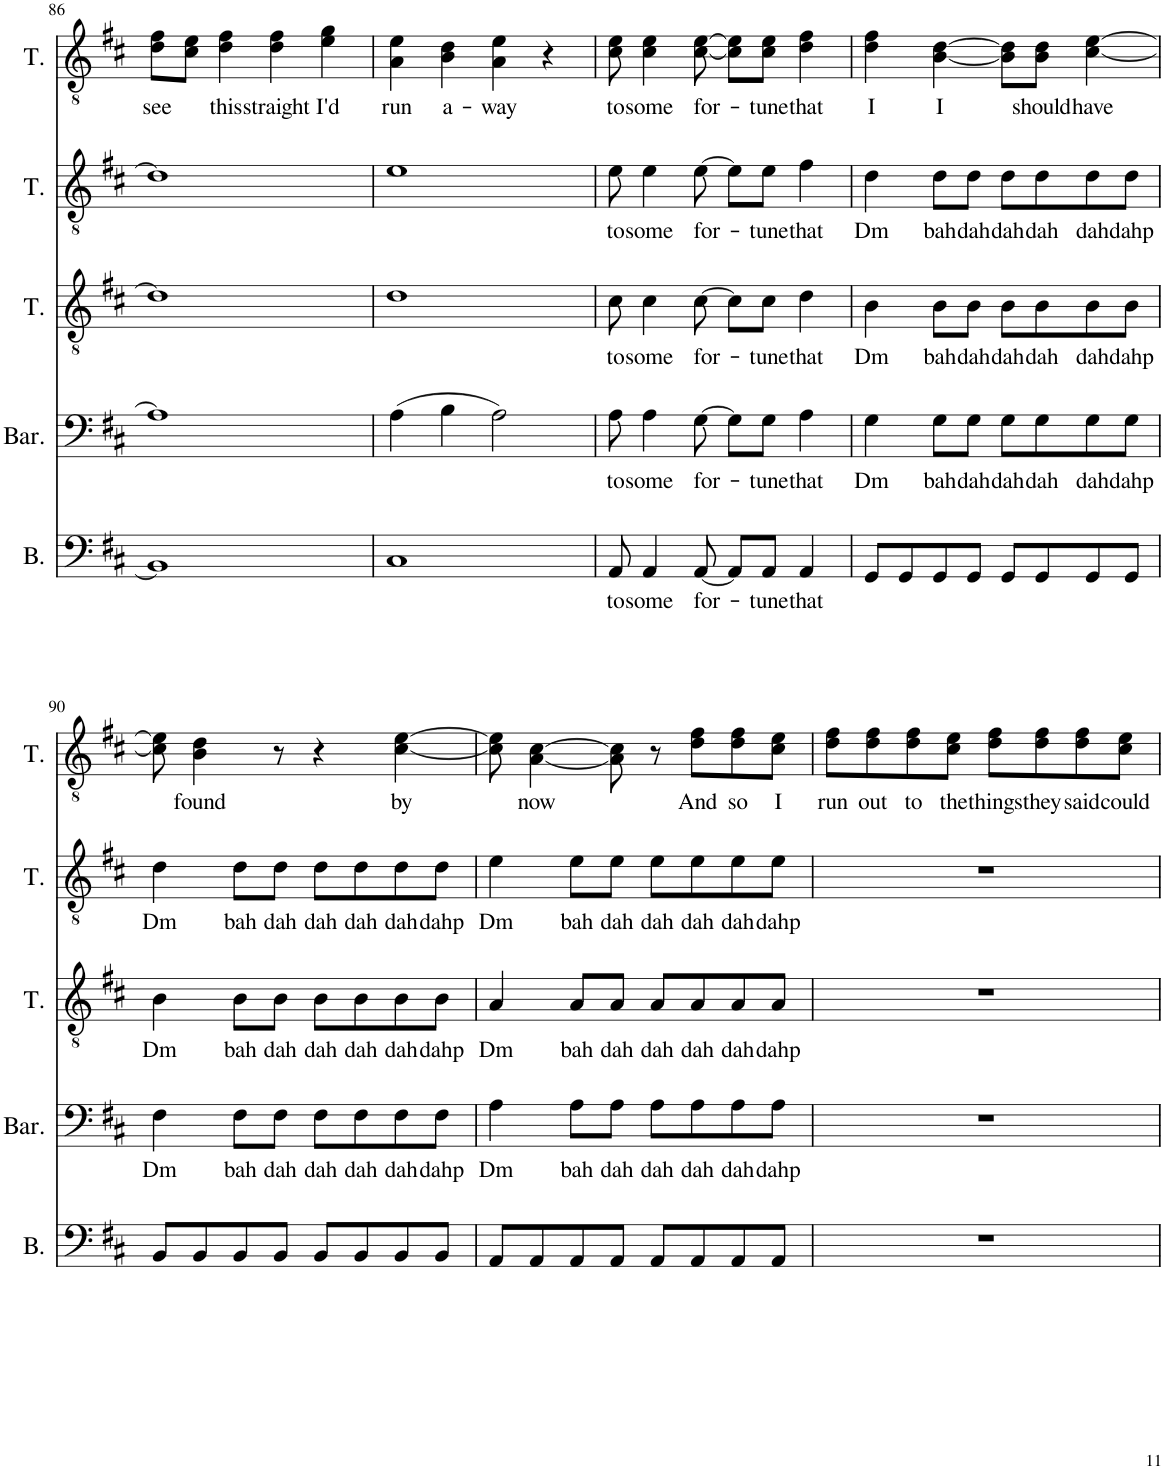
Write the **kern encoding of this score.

**kern	**text	**kern	**text	**kern	**text	**kern	**text	**kern	**text
*part5	*part5	*part4	*part4	*part3	*part3	*part2	*part2	*part1	*part1
*staff5	*staff5	*staff4	*staff4	*staff3	*staff3	*staff2	*staff2	*staff1	*staff1
*I"Bass	*	*I"Baritone	*	*I"Tenor	*	*I"Tenor	*	*I"Tenor	*
*I'B.	*	*I'Bar.	*	*I'T.	*	*I'T.	*	*I'T.	*
!!LO:PB:g=z
*clefF4	*	*clefF4	*	*clefGv2	*	*clefGv2	*	*clefGv2	*
*k[f#c#]	*	*k[f#c#]	*	*k[f#c#]	*	*k[f#c#]	*	*k[f#c#]	*
*M4/4	*	*M4/4	*	*M4/4	*	*M4/4	*	*M4/4	*
=86	=86	=86	=86	=86	=86	=86	=86	=86	=86
!	!	!	!	!	!	!	!	!	!LO:LY:b
1BB]	.	1A]	.	1d]	.	1d]	.	8d\ 8f#\L	see
.	.	.	.	.	.	.	.	8c#\ 8e\J	.
!	!	!	!	!	!	!	!	!	!LO:LY:b
.	.	.	.	.	.	.	.	4d\ 4f#\	this
!	!	!	!	!	!	!	!	!	!LO:LY:b
.	.	.	.	.	.	.	.	4d\ 4f#\	straight
!	!	!	!	!	!	!	!	!	!LO:LY:b
.	.	.	.	.	.	.	.	4e\ 4g\	I'd
=87	=87	=87	=87	=87	=87	=87	=87	=87	=87
!	!	!	!	!	!	!	!	!	!LO:LY:b
1C#	.	(4A\	.	1d	.	1e	.	4A\ 4e\	run
!	!	!	!	!	!	!	!	!	!LO:LY:b
.	.	4B\	.	.	.	.	.	4B\ 4d\	a-
!	!	!	!	!	!	!	!	!	!LO:LY:b
.	.	2A\)	.	.	.	.	.	4A\ 4e\	-way
.	.	.	.	.	.	.	.	4r	.
=88	=88	=88	=88	=88	=88	=88	=88	=88	=88
!	!LO:LY:b	!	!LO:LY:b	!	!LO:LY:b	!	!LO:LY:b	!	!LO:LY:b
8AA/	to	8A\	to	8c#\	to	8e\	to	8c#\ 8e\	to
!	!LO:LY:b	!	!LO:LY:b	!	!LO:LY:b	!	!LO:LY:b	!	!LO:LY:b
4AA/	some	4A\	some	4c#\	some	4e\	some	4c#\ 4e\	some
!	!LO:LY:b	!	!LO:LY:b	!	!LO:LY:b	!	!LO:LY:b	!	!LO:LY:b
[8AA/	for-	[8G\	for-	[8c#\	for-	[8e\	for-	[8c#\ [8e\	for-
8AA/L]	.	8G\L]	.	8c#\L]	.	8e\L]	.	8c#\] 8e\]L	.
!	!LO:LY:b	!	!LO:LY:b	!	!LO:LY:b	!	!LO:LY:b	!	!LO:LY:b
8AA/J	-tune	8G\J	-tune	8c#\J	-tune	8e\J	-tune	8c#\ 8e\J	-tune
!	!LO:LY:b	!	!LO:LY:b	!	!LO:LY:b	!	!LO:LY:b	!	!LO:LY:b
4AA/	that	4A\	that	4d\	that	4f#\	that	4d\ 4f#\	that
=89	=89	=89	=89	=89	=89	=89	=89	=89	=89
!	!	!	!LO:LY:b	!	!LO:LY:b	!	!LO:LY:b	!	!LO:LY:b
8GG/L	.	4G\	Dm	4B\	Dm	4d\	Dm	4d\ 4f#\	I
8GG/	.	.	.	.	.	.	.	.	.
!	!	!	!LO:LY:b	!	!LO:LY:b	!	!LO:LY:b	!	!LO:LY:b
8GG/	.	8G\L	bah	8B\L	bah	8d\L	bah	[4B\ [4d\	I
!	!	!	!LO:LY:b	!	!LO:LY:b	!	!LO:LY:b	!	!
8GG/J	.	8G\J	dah	8B\J	dah	8d\J	dah	.	.
!	!	!	!LO:LY:b	!	!LO:LY:b	!	!LO:LY:b	!	!
8GG/L	.	8G\L	dah	8B\L	dah	8d\L	dah	8B\] 8d\]L	.
!	!	!	!LO:LY:b	!	!LO:LY:b	!	!LO:LY:b	!	!LO:LY:b
8GG/	.	8G\	dah	8B\	dah	8d\	dah	8B\ 8d\J	should
!	!	!	!LO:LY:b	!	!LO:LY:b	!	!LO:LY:b	!	!LO:LY:b
8GG/	.	8G\	dah	8B\	dah	8d\	dah	[4c#\ [4e\	have
!	!	!	!LO:LY:b	!	!LO:LY:b	!	!LO:LY:b	!	!
8GG/J	.	8G\J	dahp	8B\J	dahp	8d\J	dahp	.	.
!!LO:LB:g=z
=90	=90	=90	=90	=90	=90	=90	=90	=90	=90
!	!	!	!LO:LY:b	!	!LO:LY:b	!	!LO:LY:b	!	!
8BB/L	.	4F#\	Dm	4B\	Dm	4d\	Dm	8c#\] 8e\]	.
!	!	!	!	!	!	!	!	!	!LO:LY:b
8BB/	.	.	.	.	.	.	.	4B\ 4d\	found
!	!	!	!LO:LY:b	!	!LO:LY:b	!	!LO:LY:b	!	!
8BB/	.	8F#\L	bah	8B\L	bah	8d\L	bah	.	.
!	!	!	!LO:LY:b	!	!LO:LY:b	!	!LO:LY:b	!	!
8BB/J	.	8F#\J	dah	8B\J	dah	8d\J	dah	8r	.
!	!	!	!LO:LY:b	!	!LO:LY:b	!	!LO:LY:b	!	!
8BB/L	.	8F#\L	dah	8B\L	dah	8d\L	dah	4r	.
!	!	!	!LO:LY:b	!	!LO:LY:b	!	!LO:LY:b	!	!
8BB/	.	8F#\	dah	8B\	dah	8d\	dah	.	.
!	!	!	!LO:LY:b	!	!LO:LY:b	!	!LO:LY:b	!	!LO:LY:b
8BB/	.	8F#\	dah	8B\	dah	8d\	dah	[4c#\ [4e\	by
!	!	!	!LO:LY:b	!	!LO:LY:b	!	!LO:LY:b	!	!
8BB/J	.	8F#\J	dahp	8B\J	dahp	8d\J	dahp	.	.
=91	=91	=91	=91	=91	=91	=91	=91	=91	=91
!	!	!	!LO:LY:b	!	!LO:LY:b	!	!LO:LY:b	!	!
8AA/L	.	4A\	Dm	4A/	Dm	4e\	Dm	8c#\] 8e\]	.
!	!	!	!	!	!	!	!	!	!LO:LY:b
8AA/	.	.	.	.	.	.	.	[4A\ [4c#\	now
!	!	!	!LO:LY:b	!	!LO:LY:b	!	!LO:LY:b	!	!
8AA/	.	8A\L	bah	8A/L	bah	8e\L	bah	.	.
!	!	!	!LO:LY:b	!	!LO:LY:b	!	!LO:LY:b	!	!
8AA/J	.	8A\J	dah	8A/J	dah	8e\J	dah	8A\] 8c#\]	.
!	!	!	!LO:LY:b	!	!LO:LY:b	!	!LO:LY:b	!	!
8AA/L	.	8A\L	dah	8A/L	dah	8e\L	dah	8r	.
!	!	!	!LO:LY:b	!	!LO:LY:b	!	!LO:LY:b	!	!LO:LY:b
8AA/	.	8A\	dah	8A/	dah	8e\	dah	8d\ 8f#\L	And
!	!	!	!LO:LY:b	!	!LO:LY:b	!	!LO:LY:b	!	!LO:LY:b
8AA/	.	8A\	dah	8A/	dah	8e\	dah	8d\ 8f#\	so
!	!	!	!LO:LY:b	!	!LO:LY:b	!	!LO:LY:b	!	!LO:LY:b
8AA/J	.	8A\J	dahp	8A/J	dahp	8e\J	dahp	8c#\ 8e\J	I
=92	=92	=92	=92	=92	=92	=92	=92	=92	=92
!	!	!	!	!	!	!	!	!	!LO:LY:b
1r	.	1r	.	1r	.	1r	.	8d\ 8f#\L	run
!	!	!	!	!	!	!	!	!	!LO:LY:b
.	.	.	.	.	.	.	.	8d\ 8f#\	out
!	!	!	!	!	!	!	!	!	!LO:LY:b
.	.	.	.	.	.	.	.	8d\ 8f#\	to
!	!	!	!	!	!	!	!	!	!LO:LY:b
.	.	.	.	.	.	.	.	8c#\ 8e\J	the
!	!	!	!	!	!	!	!	!	!LO:LY:b
.	.	.	.	.	.	.	.	8d\ 8f#\L	things
!	!	!	!	!	!	!	!	!	!LO:LY:b
.	.	.	.	.	.	.	.	8d\ 8f#\	they
!	!	!	!	!	!	!	!	!	!LO:LY:b
.	.	.	.	.	.	.	.	8d\ 8f#\	said
!	!	!	!	!	!	!	!	!	!LO:LY:b
.	.	.	.	.	.	.	.	8c#\ 8e\J	could
=	=	=	=	=	=	=	=	=	=
*-	*-	*-	*-	*-	*-	*-	*-	*-	*-
